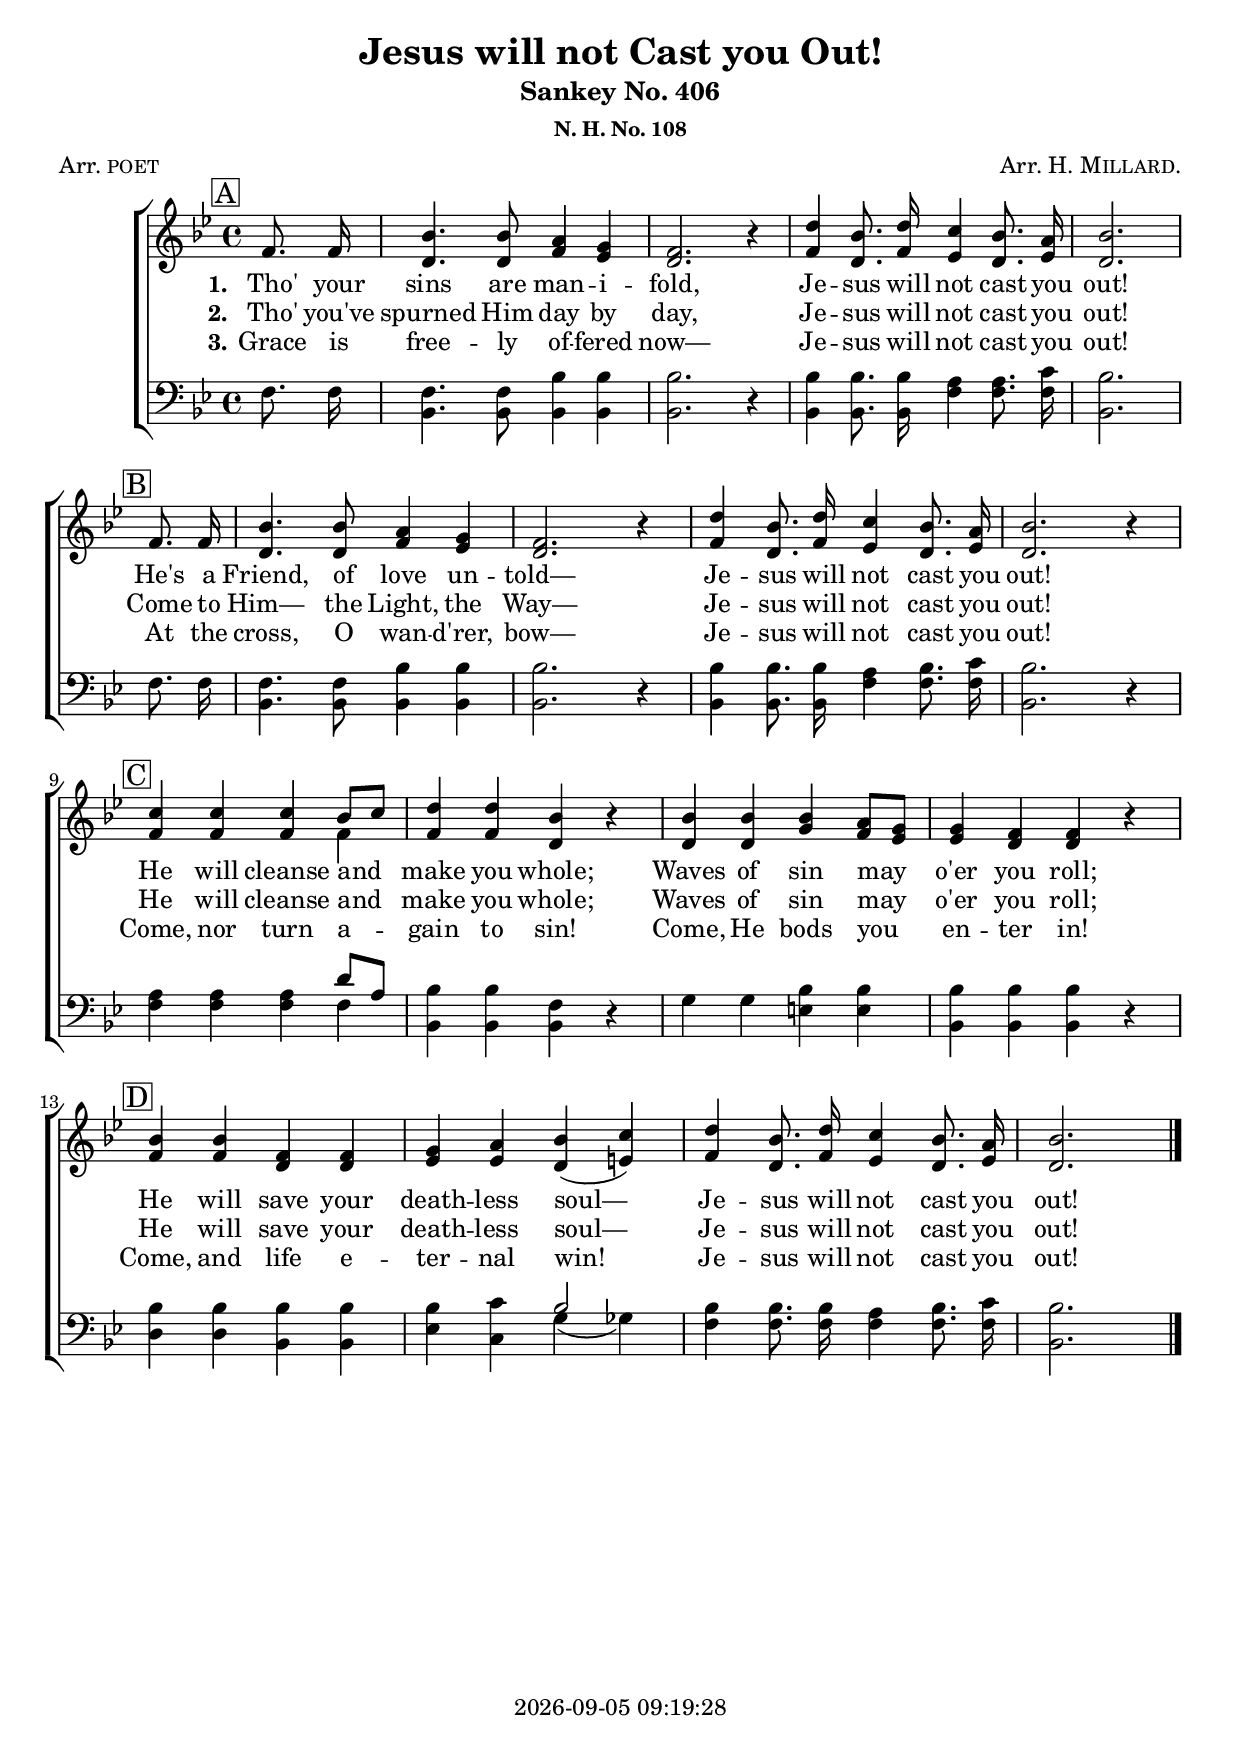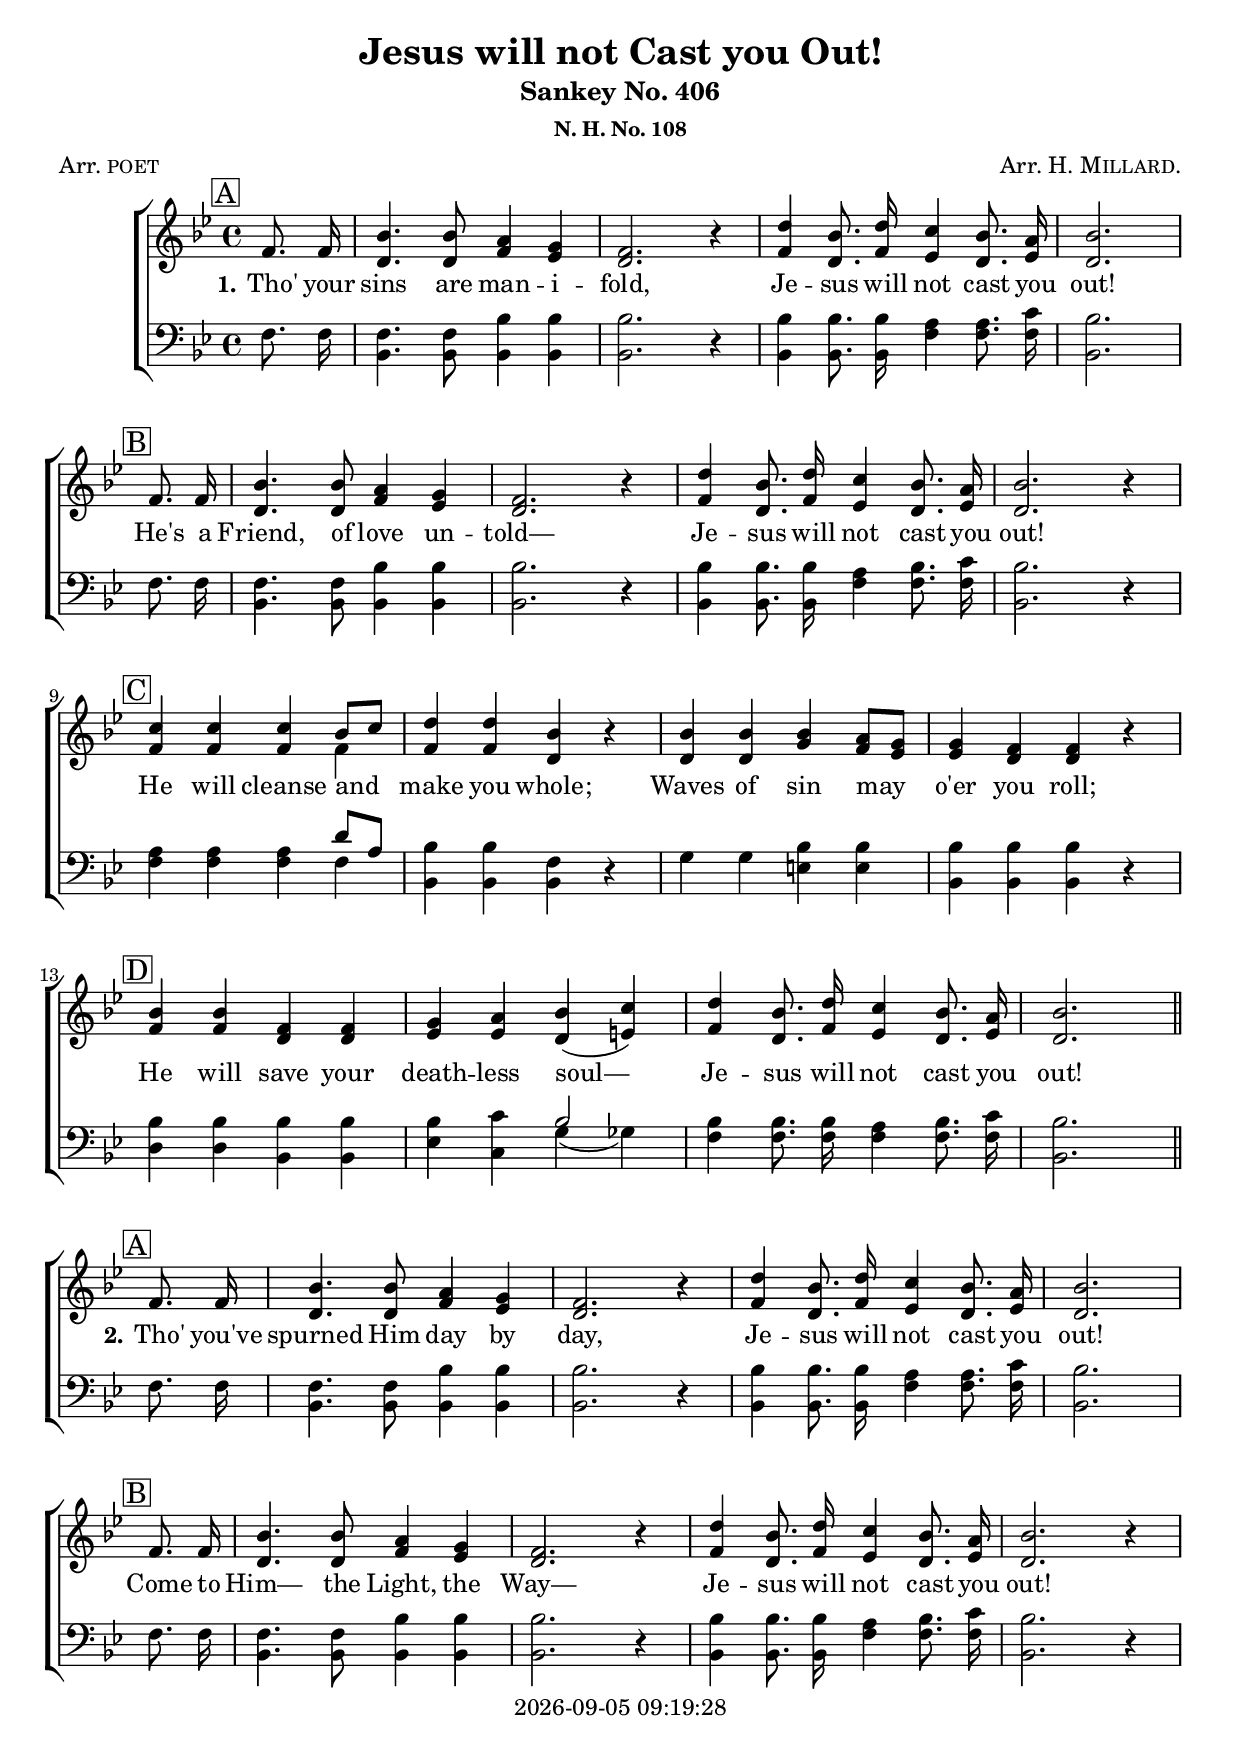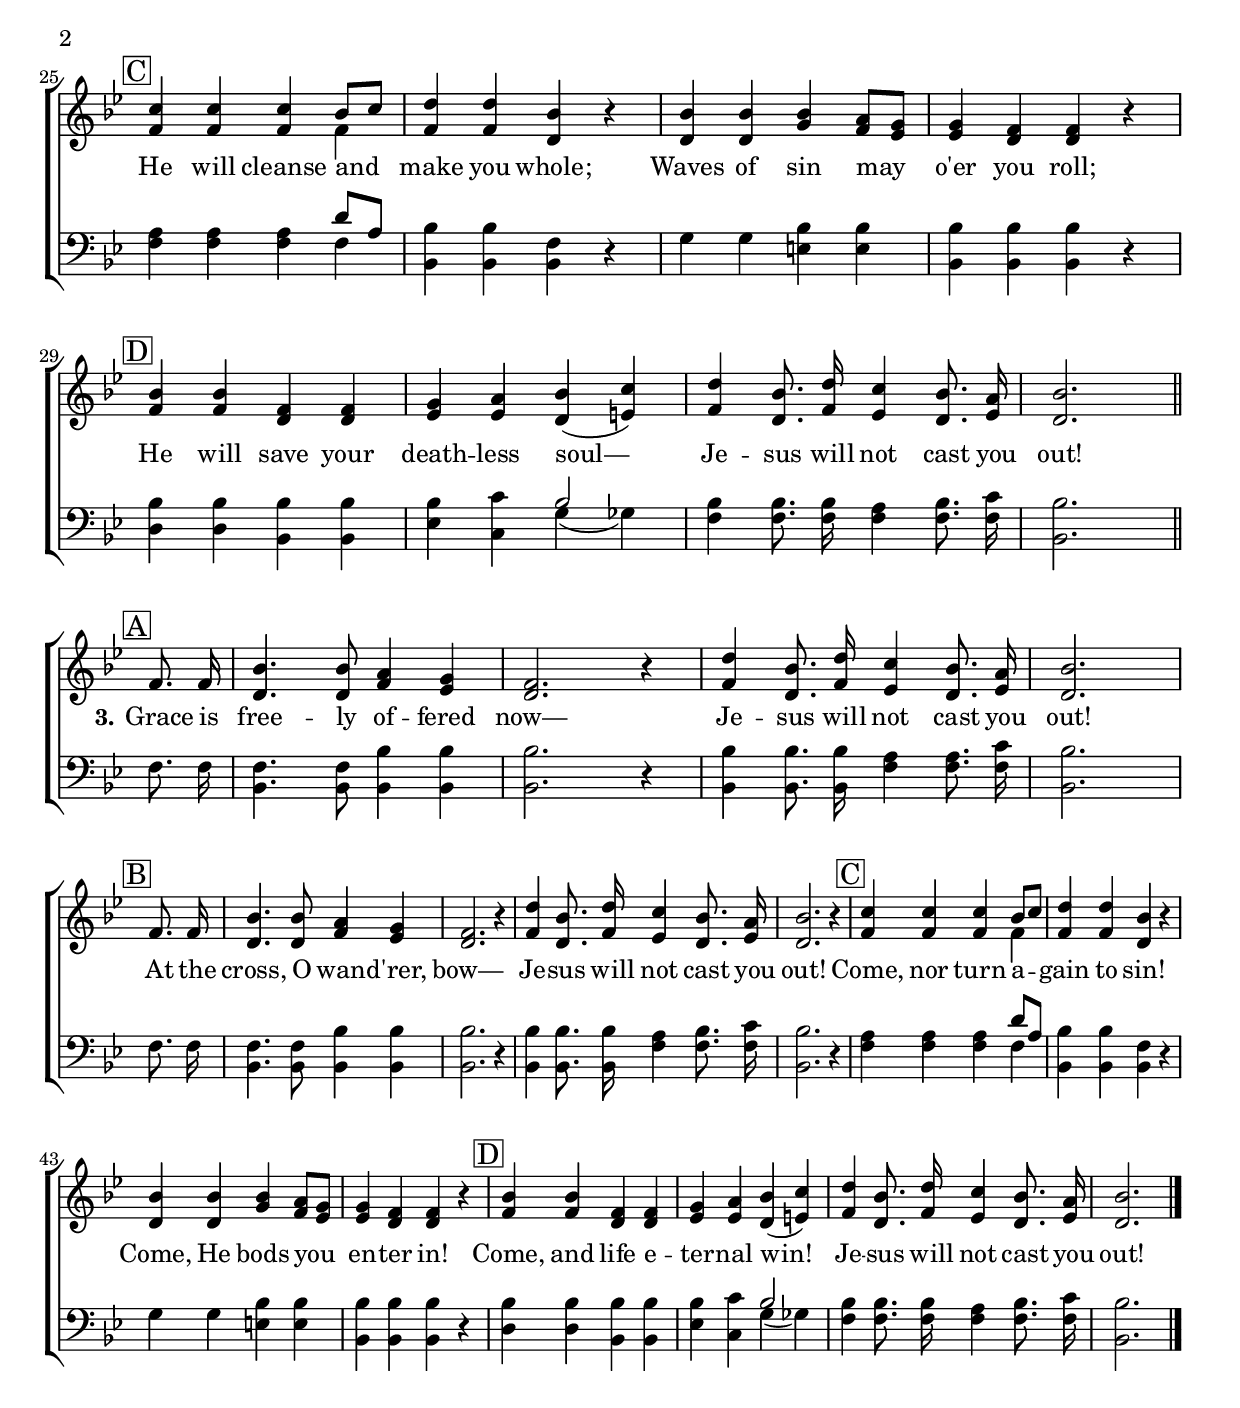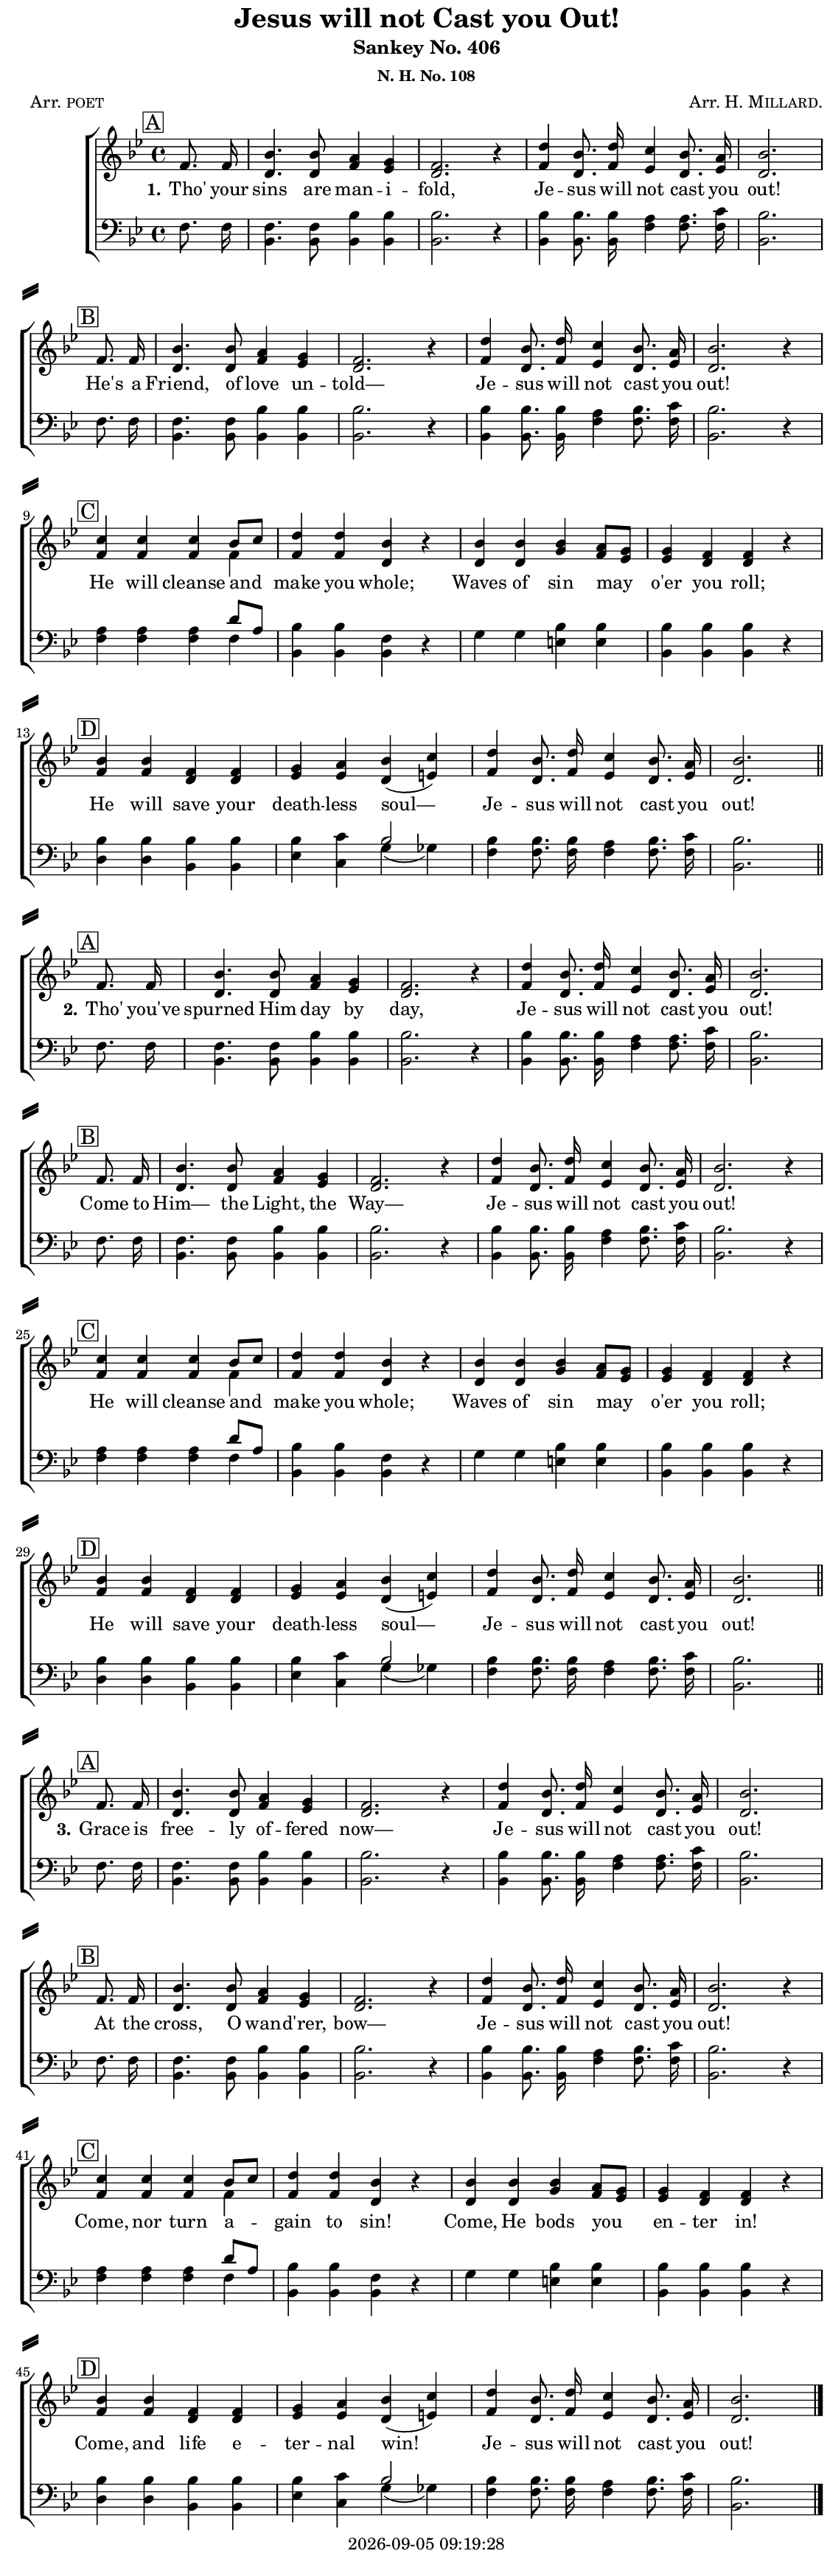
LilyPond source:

\version "2.22.1"

\include "articulate.ly"

today = #(strftime "%Y-%m-%d %H:%M:%S" (localtime (current-time)))

\header {
% centered at top
%  dedication  = "dedication"
  title       = "Jesus will not Cast you Out!"
  subtitle    = "Sankey No. 406"
  subsubtitle = "N. H. No. 108"
%  instrument  = "instrument"
  
% arrangement of following lines:
%
%  poet    composer
%  meter   arranger
%  piece       opus

  composer    = \markup {Arr. \smallCaps "H. Millard."}
%  arranger    = "arranger"
%  opus        = "opus"

  poet        = \markup {Arr. \smallCaps "poet"}
%  meter       = \markup\smallCaps "meter"
%  piece       = \markup\smallCaps "piece"

% centered at bottom
% tagline     = "tagline" % default lilypond version
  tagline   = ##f
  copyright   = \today
}

% #(set-global-staff-size 16)

global = {
  \key bes \major
  \time 4/4
  \partial 4
}

RehearsalTrack = {
% \set Score.currentBarNumber = #5
  \mark \markup { \box "A" } s4 s1*3 s2.
  \mark \markup { \box "B" } s4 s1*4
  \mark \markup { \box "C" }    s1*4
  \mark \markup { \box "D" }    s1*3 s2.
}

TempoTrack = {
  \set Score.tempoHideNote = ##t
  \tempo 4=120
}

nl = { \bar "||" \break }

soprano = \relative {
  \autoBeamOff
  f'8. 16
  bes4. 8 a4 g
  f2. r4
  d'4 bes8. d16 c4 bes8. a16
  bes2. \bar "|" \break f8. 16
  bes4. 8 a4 g % B
  f2. r4
  d'4 bes8. d16 c4 bes8. a16
  bes2. r4
  c4 4 4 bes8[c] % C
  d4 4 bes r
  bes4 4 4 a8[g]
  g4 f f r
  bes4 4 f f % D
  g4 a bes(c)
  d4 bes8. d16 c4 bes8. a16
  bes2.
}

alto = \relative {
  \autoBeamOff
  f'8. 16
  d4. 8 f4 ees
  d2. r4
  f4 d8. f16 ees4 d8. ees16
  d2. f8. 16
  d4. 8 f4 ees % B
  d2. r4
  f4 d8. f16 ees4 d8. ees16
  d2. r4
  f4 4 4 4 % C
  f4 4 d r
  d4 4 g f8[ees]
  ees4 d d r
  f4 4 d d % D
  ees4 4 d(e)
  f4 d8. f16 ees4 d8. ees16
  d2.
}

tenor = \relative {
  \autoBeamOff
  f8. 16
  f4. 8 bes4 4
  bes2. r4
  bes4 8. 16 a4 8. c16
  bes2. f8. 16
  f4. 8 bes4 4 % B
  bes2. r4
  bes4 8. 16 a4 bes8. c16
  bes2. r4
  a4 4 4 d8[a] % C
  bes4 4 f r
  g4 4 bes bes
  bes4 4 4 r
  bes4 4 4 4 % D
  bes4 c bes2
  bes4 8. 16 a4 bes8. c16
  bes2.
}

bass = \relative {
  \autoBeamOff
  f8. 16
  bes,4. 8 bes4 bes
  bes2. r4
  bes4 8. 16 f'4 8. 16
  bes,2. f'8. 16
  bes,4. 8 4 4 % B
  bes2. r4
  bes4 8. 16 f'4 8. 16
  bes,2. r4
  f'4 4 4 4 % C
  bes,4 4 4 r
  g'4 4 e e
  bes4 4 4 r
  d4 4 bes bes % D
  ees4 c g'(ges)
  f4 8. 16 4 8. 16
  bes,2.
}

nom  = {   \set ignoreMelismata = ##t }
yesm = { \unset ignoreMelismata       }

chorus = \lyricmode {
}

chorusMen = \lyricmode {
}

verses = 3

wordsOne = \lyricmode {
  \set stanza = "1."
  Tho' your sins are man -- i -- fold,
  Je -- sus will not cast you out!
  He's a Friend, of love un -- told—
  Je -- sus will not cast you out!
  He will cleanse and make you whole;
  Waves of sin may o'er you roll;
  He will save your death -- less soul—
  Je -- sus will not cast you out!
}
  
wordsTwo = \lyricmode {
  \set stanza = "2."
  Tho' you've spurned Him day by day,
  Je -- sus will not cast you out!
  Come to Him— the Light, the Way—
  Je -- sus will not cast you out!
  He will cleanse and make you whole;
  Waves of sin may o'er you roll;
  He will save your death -- less soul—
  Je -- sus will not cast you out!
}
  
wordsThree = \lyricmode {
  \set stanza = "3."
  Grace is free -- ly of -- fered now—
  Je -- sus will not cast you out!
  At the cross, O wan -- d'rer, bow—
  Je -- sus will not cast you out!
  Come, nor turn a -- gain to sin!
  Come, He bods you en -- ter in!
  Come, and life e -- ter -- nal win!
  Je -- sus will not cast you out!
}
  
wordsMidi = \lyricmode {
  \set stanza = "1."
  "Tho' " "your " "sins " "are " man i "fold, "
  "\nJe" "sus " "will " "not " "cast " "you " "out! "
  "\nHe's " "a " "Friend, " "of " "love " un "told— "
  "\nJe" "sus " "will " "not " "cast " "you " "out! "
  "\nHe " "will " "cleanse " "and " "make " "you " "whole; "
  "\nWaves " "of " "sin " "may " "o'er " "you " "roll; "
  "\nHe " "will " "save " "your " death "less " "soul— "
  "\nJe" "sus " "will " "not " "cast " "you " "out! "

  \set stanza = "2."
  "\nTho' " "you've " "spurned " "Him " "day " "by " "day, "
  "\nJe" "sus " "will " "not " "cast " "you " "out! "
  "\nCome " "to " "Him— " "the " "Light, " "the " "Way— "
  "\nJe" "sus " "will " "not " "cast " "you " "out! "
  "\nHe " "will " "cleanse " "and " "make " "you " "whole; "
  "\nWaves " "of " "sin " "may " "o'er " "you " "roll; "
  "\nHe " "will " "save " "your " death "less " "soul— "
  "\nJe" "sus " "will " "not " "cast " "you " "out! "

  \set stanza = "3."
  "\nGrace " "is " free "ly " of "fered " "now— "
  "\nJe" "sus " "will " "not " "cast " "you " "out! "
  "\nAt " "the " "cross, " "O " wan "d'rer, " "bow— "
  "\nJe" "sus " "will " "not " "cast " "you " "out! "
  "\nCome, " "nor " "turn " a "gain " "to " "sin! "
  "\nCome, " "He " "bods " "you " en "ter " "in! "
  "\nCome, " "and " "life " e ter "nal " "win! "
  "\nJe" "sus " "will " "not " "cast " "you " "out! "
}

wordsMidiMen = \lyricmode {
}

\book {
  \bookOutputSuffix "midi"
  \score {
%    \articulate
        \new ChoirStaff <<
                                % Soprano staff
          \new Staff = soprano
          <<
            \new Voice { \repeat unfold \verses \TempoTrack     }
            \new Voice { \global \repeat unfold \verses \soprano \bar "|." }
            \addlyrics \wordsMidi
          >>
                                % Alto staff
          \new Staff = alto
          <<
            \new Voice { \global \repeat unfold \verses { \alto \nl } \bar "|." }
          >>
                                % Tenor staff
          \new Staff = tenor
          <<
            \clef "treble_8"
            \new Voice { \global \repeat unfold \verses \tenor }
            \addlyrics \wordsMidiMen
          >>
                                % Bass staff
          \new Staff = bass
          <<
            \clef "bass"
            \new Voice { \global \repeat unfold \verses \bass }
          >>
        >>
    \midi {}
  }
}

\book {
  \bookOutputSuffix "repeat"
  \score {
        \new ChoirStaff <<
                                  % Joint soprano/alto staff
          \new Staff = women \with { printPartCombineTexts = ##f }
          <<
            \new Voice \RehearsalTrack
            \new Voice \TempoTrack
            \new NullVoice = "aligner" \soprano
            \new Voice \partCombine { \global \soprano \bar "|." } { \global \alto }
            \new Lyrics \lyricsto "aligner" { \wordsOne \chorus }
            \new Lyrics \lyricsto "aligner"   \wordsTwo
            \new Lyrics \lyricsto "aligner"   \wordsThree
          >>
                                  % Joint tenor/bass staff
          \new Staff = men \with { printPartCombineTexts = ##f }
          <<
            \clef "bass"
            \new Voice \partCombine { \global \tenor } { \global \bass }
            \new NullVoice = alignerT { \tenor }
          >>
          \new Lyrics \with {alignAboveContext = men} \lyricsto alignerT \chorusMen
        >>
    \layout {
      indent = 1.5\cm
      \pointAndClickOff
      \context {
        \Staff \RemoveAllEmptyStaves
      }
    }
  }
}

\book {
  \bookOutputSuffix "single"
  \score {
        \new ChoirStaff <<
                                  % Joint soprano/alto staff
          \new Staff = women \with { printPartCombineTexts = ##f }
          <<
            \new Voice { \repeat unfold \verses \RehearsalTrack }
            \new Voice { \repeat unfold \verses \TempoTrack }
            \new NullVoice = "aligner" { \repeat unfold \verses \soprano }
            \new Voice \partCombine { \global \repeat unfold \verses \soprano \bar "|." }
                                    { \global \repeat unfold \verses { \alto \nl } \bar "|." }
            \new Lyrics \lyricsto "aligner" { \wordsOne   \chorus
                                              \wordsTwo   \chorus
                                              \wordsThree \chorus
                                            }
          >>
                                  % Joint tenor/bass staff
          \new Staff = men \with { printPartCombineTexts = ##f }
          <<
            \clef "bass"
            \new Voice \partCombine { \global \repeat unfold \verses \tenor }
                                    { \global \repeat unfold \verses \bass }
            \new NullVoice = alignerT { \repeat unfold \verses \tenor }
          >>
          \new Lyrics \with {alignAboveContext = men} \lyricsto alignerT { \repeat unfold \verses \chorusMen }
        >>
    \layout {
      indent = 1.5\cm
      \pointAndClickOff
      \context {
        \Staff \RemoveAllEmptyStaves
      }
    }
  }
}

\book {
  \bookOutputSuffix "singlepage"
  \paper {
    top-margin = 0
    left-margin = 7
    right-margin = 1
    paper-width = 190\mm
    page-breaking = #ly:one-page-breaking
    system-system-spacing.basic-distance = #15
    system-separator-markup = \slashSeparator
  }
  \score {
        \new ChoirStaff <<
                                  % Joint soprano/alto staff
          \new Staff = women \with { printPartCombineTexts = ##f }
          <<
            \new Voice { \repeat unfold \verses \RehearsalTrack }
            \new Voice { \repeat unfold \verses \TempoTrack }
            \new NullVoice = "aligner" { \repeat unfold \verses \soprano }
            \new Voice \partCombine { \global \repeat unfold \verses \soprano \bar "|." }
                                    { \global \repeat unfold \verses { \alto \nl } \bar "|." }
            \new Lyrics \lyricsto "aligner" { \wordsOne   \chorus
                                              \wordsTwo   \chorus
                                              \wordsThree \chorus
                                            }
          >>
                                  % Joint tenor/bass staff
          \new Staff = men \with { printPartCombineTexts = ##f }
          <<
            \clef "bass"
            \new Voice \partCombine { \global \repeat unfold \verses \tenor }
                                    { \global \repeat unfold \verses \bass }
            \new NullVoice = alignerT { \repeat unfold \verses \tenor }
          >>
          \new Lyrics \with {alignAboveContext = men} \lyricsto alignerT { \repeat unfold \verses \chorusMen }
        >>
    \layout {
      indent = 1.5\cm
      \pointAndClickOff
      \context {
        \Staff \RemoveAllEmptyStaves
      }
    }
  }
}
